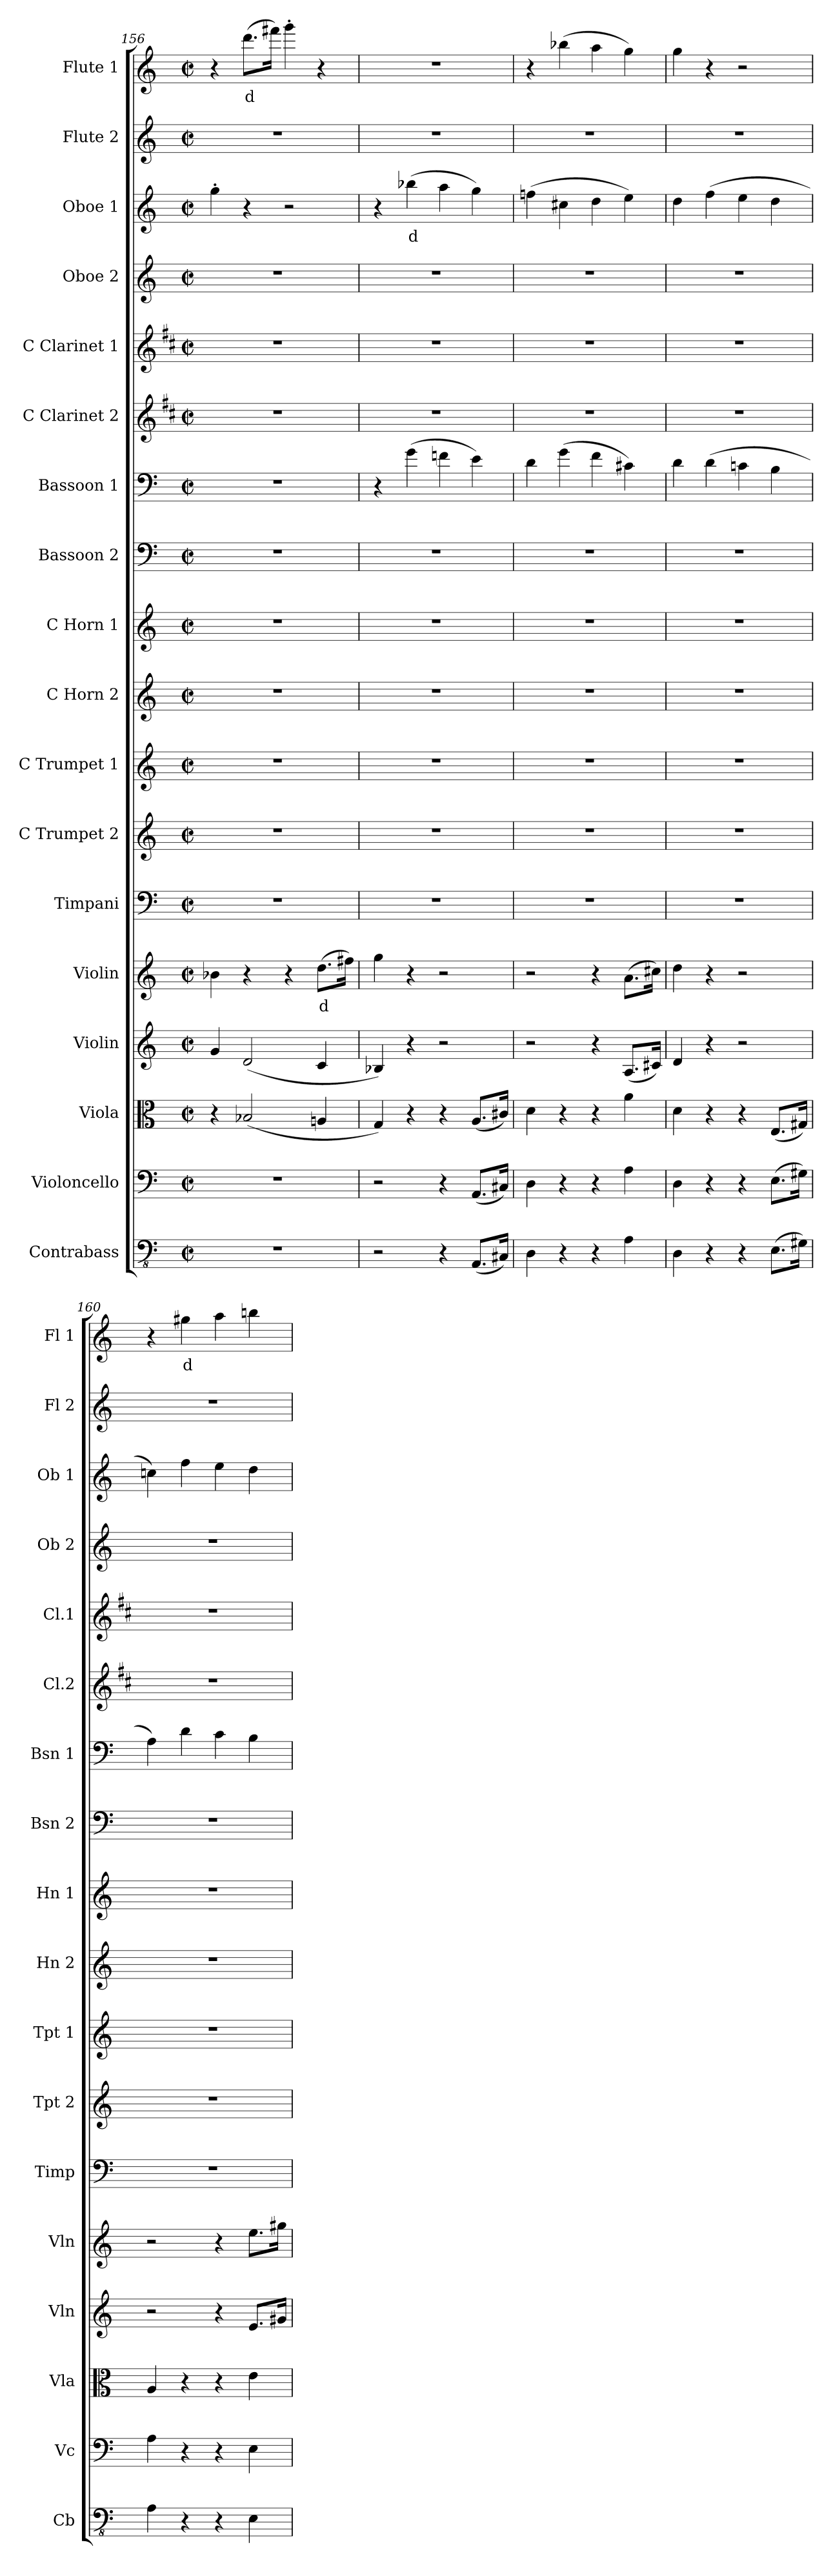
**kern	**kern	**kern	**kern	**kern	**text	**kern	**kern	**kern	**kern	**kern	**kern	**kern	**kern	**kern	**kern	**kern	**text	**kern	**kern	**text
*part18	*part17	*part16	*part15	*part14	*part14	*part13	*part12	*part11	*part10	*part9	*part8	*part7	*part6	*part5	*part4	*part3	*part3	*part2	*part1	*part1
*staff18	*staff17	*staff16	*staff15	*staff14	*staff14	*staff13	*staff12	*staff11	*staff10	*staff9	*staff8	*staff7	*staff6	*staff5	*staff4	*staff3	*staff3	*staff2	*staff1	*staff1
*I"Contrabass	*I"Violoncello	*I"Viola	*I"Violin	*I"Violin	*	*I"Timpani	*I"C Trumpet 2	*I"C Trumpet 1	*I"C Horn 2	*I"C Horn 1	*I"Bassoon 2	*I"Bassoon 1	*I"C Clarinet 2	*I"C Clarinet 1	*I"Oboe 2	*I"Oboe 1	*	*I"Flute 2	*I"Flute 1	*
*I'Cb	*I'Vc	*I'Vla	*I'Vln	*I'Vln	*	*I'Timp	*I'Tpt 2	*I'Tpt 1	*I'Hn 2	*I'Hn 1	*I'Bsn 2	*I'Bsn 1	*I'Cl.2	*I'Cl.1	*I'Ob 2	*I'Ob 1	*	*I'Fl 2	*I'Fl 1	*
!!LO:PB:g=z
*clefFv4	*clefF4	*clefC3	*clefG2	*clefG2	*	*clefF4	*clefG2	*clefG2	*clefG2	*clefG2	*clefF4	*clefF4	*clefG2	*clefG2	*clefG2	*clefG2	*	*clefG2	*clefG2	*
*	*	*	*	*	*	*	*	*	*ITrd7c12	*ITrd7c12	*	*	*ITrd1c2	*ITrd1c2	*	*	*	*	*	*
*k[]	*k[]	*k[]	*k[]	*k[]	*	*k[]	*k[]	*k[]	*k[]	*k[]	*k[]	*k[]	*k[]	*k[]	*k[]	*k[]	*	*k[]	*k[]	*
*M2/2	*M2/2	*M2/2	*M2/2	*M2/2	*	*M2/2	*M2/2	*M2/2	*M2/2	*M2/2	*M2/2	*M2/2	*M2/2	*M2/2	*M2/2	*M2/2	*	*M2/2	*M2/2	*
*met(c|)	*met(c|)	*met(c|)	*met(c|)	*met(c|)	*	*met(c|)	*met(c|)	*met(c|)	*met(c|)	*met(c|)	*met(c|)	*met(c|)	*met(c|)	*met(c|)	*met(c|)	*met(c|)	*	*met(c|)	*met(c|)	*
=156	=156	=156	=156	=156	=156	=156	=156	=156	=156	=156	=156	=156	=156	=156	=156	=156	=156	=156	=156	=156
1r	1r	4r	4g/	4b-X\	.	1r	1r	1r	1r	1r	1r	1r	1r	1r	1r	4gg'\	.	1r	4r	.
!	!	!	!	!	!	!	!	!	!	!	!	!	!	!	!	!	!	!	!	!LO:LY:b:color=#FF0000
.	.	(<2B-X/	(<2d/	4r	.	.	.	.	.	.	.	.	.	.	.	4r	.	.	(>8.ddd\L	d
.	.	.	.	.	.	.	.	.	.	.	.	.	.	.	.	.	.	.	16fff#X\Jk)	.
.	.	.	.	4r	.	.	.	.	.	.	.	.	.	.	.	2r	.	.	4ggg'\	.
!	!	!	!	!	!LO:LY:b:color=#FF0000	!	!	!	!	!	!	!	!	!	!	!	!	!	!	!
.	.	4An/	4c/	(>8.dd\L	d	.	.	.	.	.	.	.	.	.	.	.	.	.	4r	.
.	.	.	.	16ff#X\Jk)	.	.	.	.	.	.	.	.	.	.	.	.	.	.	.	.
=157	=157	=157	=157	=157	=157	=157	=157	=157	=157	=157	=157	=157	=157	=157	=157	=157	=157	=157	=157	=157
2r	2r	4G/)	4B-X/)	4gg\	.	1r	1r	1r	1r	1r	1r	4r	1r	1r	1r	4r	.	1r	1r	.
!	!	!	!	!	!	!	!	!	!	!	!	!	!	!	!	!	!LO:LY:b:color=#FF0000	!	!	!
.	.	4r	4r	4r	.	.	.	.	.	.	.	(>4g\	.	.	.	(>4bb-X\	d	.	.	.
4r	4r	4r	2r	2r	.	.	.	.	.	.	.	4fn\	.	.	.	4aa\	.	.	.	.
(<8.AAA/L	(<8.AA/L	(<8.A/L	.	.	.	.	.	.	.	.	.	4e\)	.	.	.	4gg\)	.	.	.	.
16CC#X/Jk)	16C#X/Jk)	16c#X/Jk)	.	.	.	.	.	.	.	.	.	.	.	.	.	.	.	.	.	.
=158	=158	=158	=158	=158	=158	=158	=158	=158	=158	=158	=158	=158	=158	=158	=158	=158	=158	=158	=158	=158
4DD\	4D\	4d\	2r	2r	.	1r	1r	1r	1r	1r	1r	4d\	1r	1r	1r	(>4ffn\	.	1r	4r	.
4r	4r	4r	.	.	.	.	.	.	.	.	.	(>4g\	.	.	.	4cc#X\	.	.	(>4bb-X\	.
4r	4r	4r	4r	4r	.	.	.	.	.	.	.	4f\	.	.	.	4dd\	.	.	4aa\	.
4AA\	4A\	4a\	(<8.A/L	(>8.a\L	.	.	.	.	.	.	.	4c#X\)	.	.	.	4ee\)	.	.	4gg\)	.
.	.	.	16c#X/Jk)	16cc#X\Jk)	.	.	.	.	.	.	.	.	.	.	.	.	.	.	.	.
=159	=159	=159	=159	=159	=159	=159	=159	=159	=159	=159	=159	=159	=159	=159	=159	=159	=159	=159	=159	=159
4DD\	4D\	4d\	4d/	4dd\	.	1r	1r	1r	1r	1r	1r	4d\	1r	1r	1r	4dd\	.	1r	4gg\	.
4r	4r	4r	4r	4r	.	.	.	.	.	.	.	(>4d\	.	.	.	(>4ff\	.	.	4r	.
4r	4r	4r	2r	2r	.	.	.	.	.	.	.	4cn\	.	.	.	4ee\	.	.	2r	.
(>8.EE\L	(>8.E\L	(<8.E/L	.	.	.	.	.	.	.	.	.	4B\	.	.	.	4dd\	.	.	.	.
16GG#X\Jk)	16G#X\Jk)	16G#X/Jk)	.	.	.	.	.	.	.	.	.	.	.	.	.	.	.	.	.	.
=160	=160	=160	=160	=160	=160	=160	=160	=160	=160	=160	=160	=160	=160	=160	=160	=160	=160	=160	=160	=160
4AA\	4A\	4A/	2r	2r	.	1r	1r	1r	1r	1r	1r	4A\)	1r	1r	1r	4ccn\)	.	1r	4r	.
!	!	!	!	!	!	!	!	!	!	!	!	!	!	!	!	!	!	!	!	!LO:LY:b:color=#FF0000
4r	4r	4r	.	.	.	.	.	.	.	.	.	4d\	.	.	.	4ff\	.	.	4gg#X\	d
4r	4r	4r	4r	4r	.	.	.	.	.	.	.	4c\	.	.	.	4ee\	.	.	4aa\	.
4EE\	4E\	4e\	8.e/L	8.ee\L	.	.	.	.	.	.	.	4B\	.	.	.	4dd\	.	.	4bbn\	.
.	.	.	16g#X/Jk	16gg#X\Jk	.	.	.	.	.	.	.	.	.	.	.	.	.	.	.	.
=	=	=	=	=	=	=	=	=	=	=	=	=	=	=	=	=	=	=	=	=
*-	*-	*-	*-	*-	*-	*-	*-	*-	*-	*-	*-	*-	*-	*-	*-	*-	*-	*-	*-	*-
